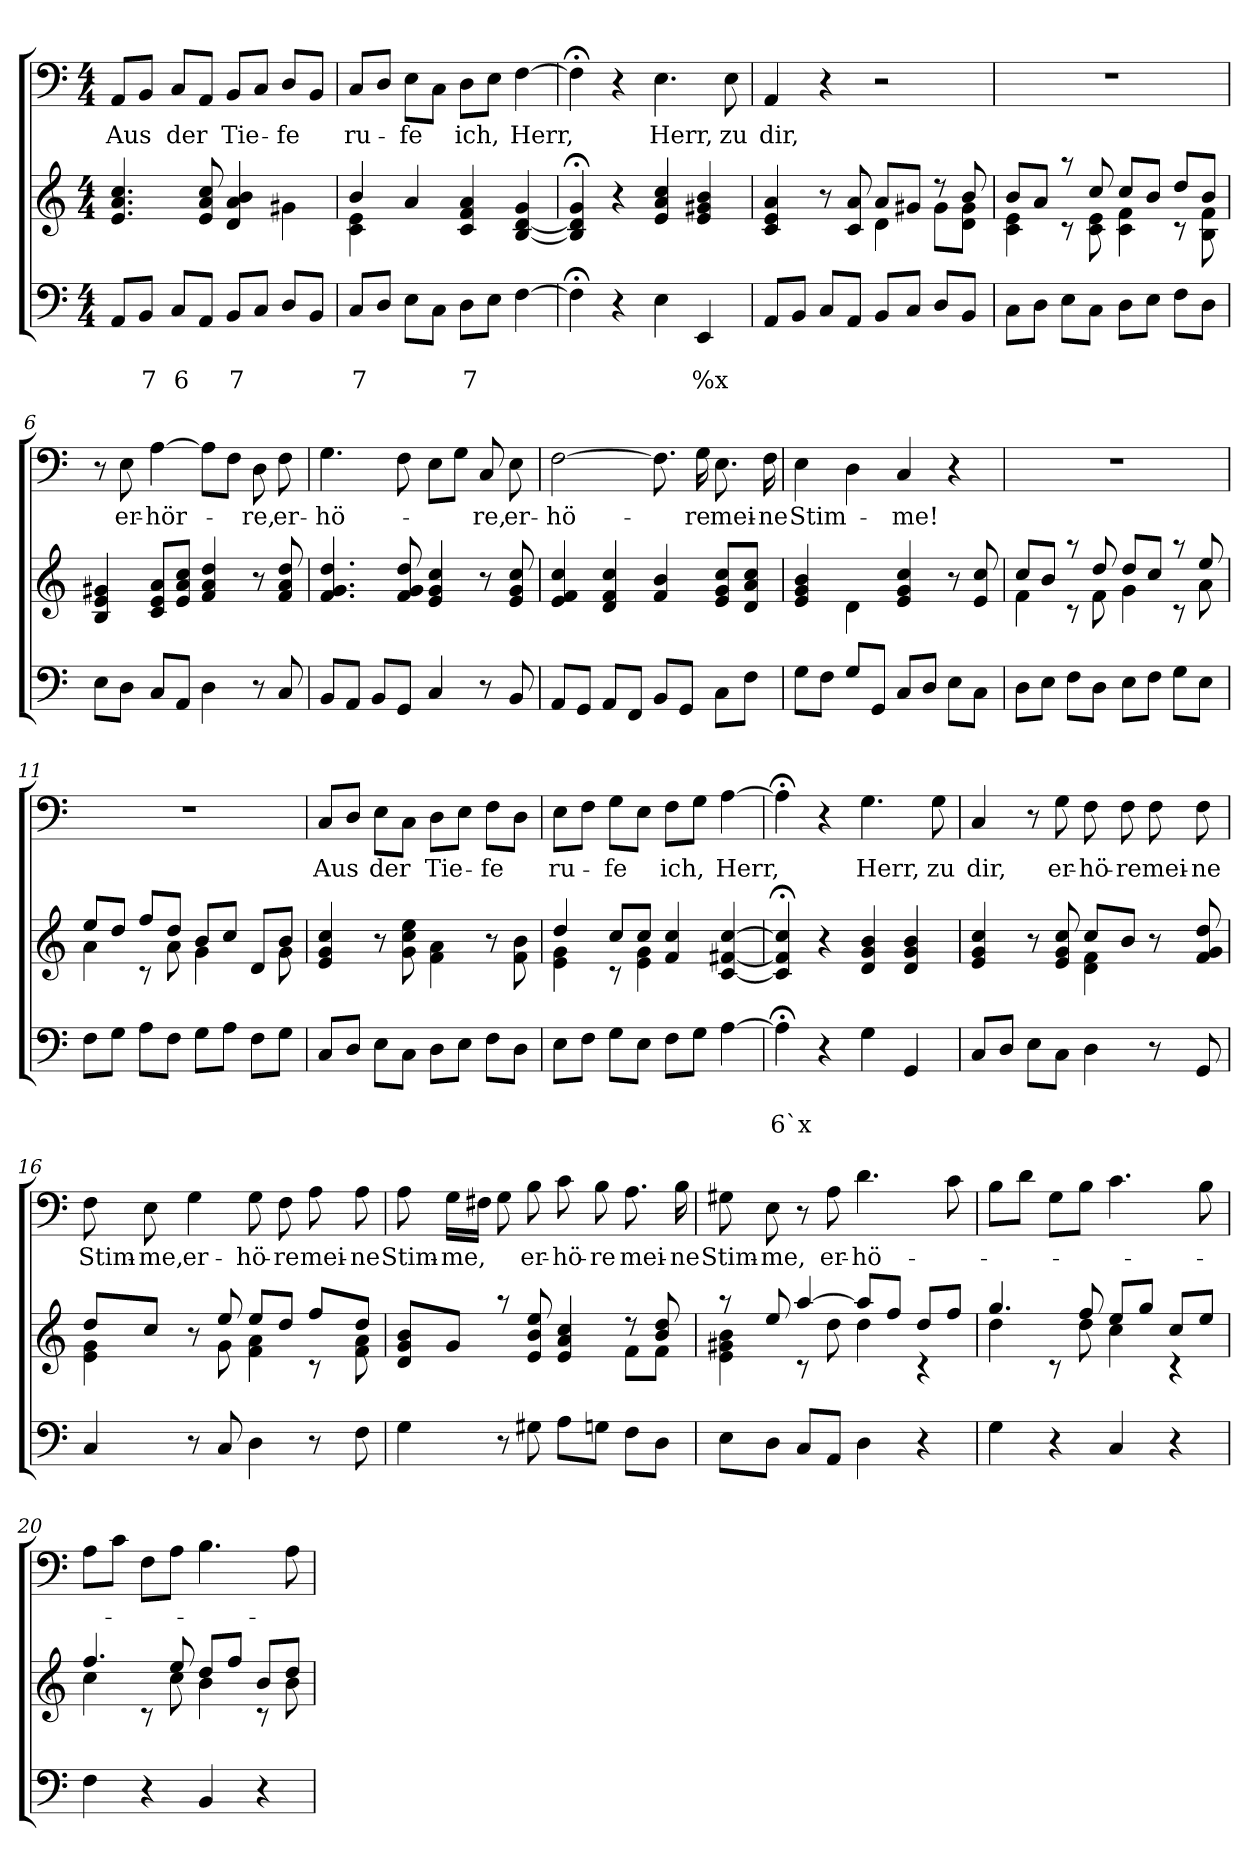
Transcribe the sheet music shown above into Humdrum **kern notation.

**kern	**text	**text	**kern	**kern	**text
*part2	*part2	*part2	*part2	*part1	*part1
*staff3	*staff3	*staff3	*staff2	*staff1	*staff1
*clefF4	*	*	*clefG2	*clefF4	*
*k[]	*	*	*k[]	*k[]	*
*C:	*	*	*C:	*C:	*
*M4/4	*	*	*M4/4	*M4/4	*
=1	=1	=1	=1	=1	=1
!	!	!	!	!	!LO:LY:b
8AA/L	.	.	4.e/ 4.a/ 4.cc/	8AA/L	Aus
!	!	!LO:LY:b	!	!	!
8BB/J	.	7	.	8BB/J	.
!	!	!LO:LY:b	!	!	!LO:LY:b
8C/L	.	6	.	8C/L	der
8AA/J	.	.	8e/ 8a/ 8cc/	8AA/J	.
!	!	!LO:LY:b	!	!	!LO:LY:b
8BB/L	.	7	4d/ 4a/ 4b/	8BB/L	Tie-
8C/J	.	.	.	8C/J	.
!	!	!	!	!	!LO:LY:b
8D/L	.	.	4g#X\	8D/L	-fe
8BB/J	.	.	.	8BB/J	.
=2	=2	=2	=2	=2	=2
!	!	!LO:LY:b	!	!	!LO:LY:b
*	*	*	*^	*	*
8C/L	.	7	4b/	4c\ 4e\	8C/L	ru-
8D/J	.	.	.	.	8D/J	.
!	!	!	!	!	!	!LO:LY:b
8E\L	.	.	4a/	2.ryy	8E\L	-fe
8C\J	.	.	.	.	8C\J	.
!	!	!LO:LY:b	!	!	!	!LO:LY:b
8D\L	.	7	4c/ 4f/ 4a/	.	8D\L	ich,
8E\J	.	.	.	.	8E\J	.
!	!	!	!	!	!	!LO:LY:b
[>4F\	.	.	[<4B/ [<4d/ 4g/	.	[>4F\	Herr,
*	*	*	*v	*v	*	*
=3	=3	=3	=3	=3	=3
4F;<\]	.	.	4B/];< 4d/];< 4g/;<	4F;<\]	.
4r	.	.	4r	4r	.
!	!	!	!	!	!LO:LY:b
4E\	.	.	4e/ 4a/ 4cc/	4.E\	Herr,
!	!	!LO:LY:b	!	!	!
4EE/	.	%x	4e/ 4g#X/ 4b/	.	.
!	!	!	!	!	!LO:LY:b
.	.	.	.	8E\	zu
=4	=4	=4	=4	=4	=4
*	*	*	*^	*	*
!	!	!	!	!	!	!LO:LY:b
8AA/L	.	.	4c/ 4e/ 4a/	2ryy	4AA/	dir,
8BB/J	.	.	.	.	.	.
8C/L	.	.	8r	.	4r	.
8AA/J	.	.	8c/ 8a/	.	.	.
8BB/L	.	.	8a/L	4d\	2r	.
8C/J	.	.	8g#X/J	.	.	.
8D/L	.	.	8rdd	8g#\L	.	.
8BB/J	.	.	8b/	8d\ 8g#\J	.	.
!!LO:LB:g=z
=5	=5	=5	=5	=5	=5	=5
8C\L	.	.	8b/L	4c\ 4e\	1r	.
8D\J	.	.	8a/J	.	.	.
8E\L	.	.	8raa	8rc	.	.
8C\J	.	.	8cc/	8c\ 8e\	.	.
8D\L	.	.	8cc/L	4c\ 4f\	.	.
8E\J	.	.	8b/J	.	.	.
8F\L	.	.	8dd/L	8rc	.	.
8D\J	.	.	8b/J	8B\ 8f\	.	.
*	*	*	*v	*v	*	*
=6	=6	=6	=6	=6	=6
8E\L	.	.	4B/ 4e/ 4g#X/	8r	.
!	!	!	!	!	!LO:LY:b
8D\J	.	.	.	8E\	er-
!	!	!	!	!	!LO:LY:b
8C/L	.	.	8c/ 8e/ 8a/L	[>4A\	-hör-
8AA/J	.	.	8e/ 8a/ 8cc/J	.	.
4D\	.	.	4f/ 4a/ 4dd/	8A\L]	.
.	.	.	.	8F\J	.
!	!	!	!	!	!LO:LY:b
8r	.	.	8r	8D\	-re,
!	!	!	!	!	!LO:LY:b
8C/	.	.	8f/ 8a/ 8dd/	8F\	er-
=7	=7	=7	=7	=7	=7
!	!	!	!	!	!LO:LY:b
8BB/L	.	.	4.f/ 4.g/ 4.dd/	4.G\	-hö-
8AA/J	.	.	.	.	.
8BB/L	.	.	.	.	.
8GG/J	.	.	8f/ 8g/ 8dd/	8F\	.
4C/	.	.	4e/ 4g/ 4cc/	8E\L	.
.	.	.	.	8G\J	.
!	!	!	!	!	!LO:LY:b
8r	.	.	8r	8C/	-re,
!	!	!	!	!	!LO:LY:b
8BB/	.	.	8e/ 8g/ 8cc/	8E\	er-
=8	=8	=8	=8	=8	=8
!	!	!	!	!	!LO:LY:b
8AA/L	.	.	4e/ 4f/ 4cc/	[>2F\	-hö-
8GG/J	.	.	.	.	.
8AA/L	.	.	4d/ 4f/ 4cc/	.	.
8FF/J	.	.	.	.	.
8BB/L	.	.	4f/ 4b/	8.F\]	.
8GG/J	.	.	.	.	.
!	!	!	!	!	!LO:LY:b
.	.	.	.	16G\	-re
!	!	!	!	!	!LO:LY:b
8C\L	.	.	8e/ 8g/ 8cc/L	8.E\	mei-
8F\J	.	.	8d/ 8a/ 8cc/J	.	.
!	!	!	!	!	!LO:LY:b
.	.	.	.	16F\	-ne
=9	=9	=9	=9	=9	=9
!	!	!	!	!	!LO:LY:b
8G\L	.	.	4e/ 4g/ 4b/	4E\	Stim-
8F\J	.	.	.	.	.
8G/L	.	.	4d\	4D\	.
8GG/J	.	.	.	.	.
!	!	!	!	!	!LO:LY:b
8C/L	.	.	4e/ 4g/ 4cc/	4C/	-me!
8D/J	.	.	.	.	.
8E\L	.	.	8r	4r	.
8C\J	.	.	8e/ 8cc/	.	.
!!LO:LB:g=z
=10	=10	=10	=10	=10	=10
*	*	*	*^	*	*
8D\L	.	.	8cc/L	4f\	1r	.
8E\J	.	.	8b/J	.	.	.
8F\L	.	.	8raa	8rc	.	.
8D\J	.	.	8dd/	8f\	.	.
8E\L	.	.	8dd/L	4g\	.	.
8F\J	.	.	8cc/J	.	.	.
8G\L	.	.	8raa	8rc	.	.
8E\J	.	.	8ee/	8a\	.	.
=11	=11	=11	=11	=11	=11	=11
8F\L	.	.	8ee/L	4a\	1r	.
8G\J	.	.	8dd/J	.	.	.
8A\L	.	.	8ff/L	8rc	.	.
8F\J	.	.	8dd/J	8a\	.	.
8G\L	.	.	8b/L	4g\	.	.
8A\J	.	.	8cc/J	.	.	.
8F\L	.	.	8d/L	8ryy	.	.
8G\J	.	.	8b/J	8g\	.	.
=12	=12	=12	=12	=12	=12	=12
!	!	!	!	!	!	!LO:LY:b
*	*	*	*v	*v	*	*
8C/L	.	.	4e/ 4g/ 4cc/	8C/L	Aus
8D/J	.	.	.	8D/J	.
!	!	!	!	!	!LO:LY:b
8E\L	.	.	8r	8E\L	der
8C\J	.	.	8g\ 8cc\ 8ee\	8C\J	.
!	!	!	!	!	!LO:LY:b
8D\L	.	.	4f\ 4a\	8D\L	Tie-
8E\J	.	.	.	8E\J	.
!	!	!	!	!	!LO:LY:b
8F\L	.	.	8r	8F\L	-fe
8D\J	.	.	8f\ 8b\	8D\J	.
=13	=13	=13	=13	=13	=13
*	*	*	*^	*	*
!	!	!	!	!	!	!LO:LY:b
8E\L	.	.	4dd/	4e\ 4g\	8E\L	ru-
8F\J	.	.	.	.	8F\J	.
!	!	!	!	!	!	!LO:LY:b
8G\L	.	.	8cc/L	8rc	8G\L	-fe
8E\J	.	.	8cc/J	4e\ 4g\	8E\J	.
!	!	!	!	!	!	!LO:LY:b
8F\L	.	.	4f/ 4cc/	.	8F\L	ich,
8G\J	.	.	.	8ryy	8G\J	.
!	!	!	!	!	!	!LO:LY:b
[>4A\	.	.	[>4c/ [>4f#X/ [>4cc/	4ryy	[>4A\	Herr,
=14	=14	=14	=14	=14	=14	=14
!	!	!LO:LY:b	!	!	!	!
*	*	*	*v	*v	*	*
4A;<\]	.	6`x	4c/];< 4f#/];< 4cc/];<	4A;<\]	.
4r	.	.	4r	4r	.
!	!	!	!	!	!LO:LY:b
4G\	.	.	4d/ 4g/ 4b/	4.G\	Herr,
4GG/	.	.	4d/ 4g/ 4b/	.	.
!	!	!	!	!	!LO:LY:b
.	.	.	.	8G\	zu
!!LO:LB:g=z
=15	=15	=15	=15	=15	=15
*	*	*	*^	*	*
!	!	!	!	!	!	!LO:LY:b
8C/L	.	.	4e/ 4g/ 4cc/	2ryy	4C/	dir,
8D/J	.	.	.	.	.	.
8E\L	.	.	8r	.	8r	.
!	!	!	!	!	!	!LO:LY:b
8C\J	.	.	8e/ 8g/ 8cc/	.	8G\	er-
!	!	!	!	!	!	!LO:LY:b
4D\	.	.	8cc/L	4d\ 4f\	8F\	-hö-
!	!	!	!	!	!	!LO:LY:b
.	.	.	8b/J	.	8F\	-re
!	!	!	!	!	!	!LO:LY:b
8r	.	.	8r	4ryy	8F\	mei-
!	!	!	!	!	!	!LO:LY:b
8GG/	.	.	8f/ 8g/ 8dd/	.	8F\	-ne
=16	=16	=16	=16	=16	=16	=16
!	!	!	!	!	!	!LO:LY:b
4C/	.	.	8dd/L	4e\ 4g\	8F\	Stim-
!	!	!	!	!	!	!LO:LY:b
.	.	.	8cc/J	.	8E\	-me,
!	!	!	!	!	!	!LO:LY:b
8r	.	.	8r	8ryy	4G\	er-
8C/	.	.	8ee/	8g\	.	.
!	!	!	!	!	!	!LO:LY:b
4D\	.	.	8ee/L	4f\ 4a\	8G\	-hö-
!	!	!	!	!	!	!LO:LY:b
.	.	.	8dd/J	.	8F\	-re
!	!	!	!	!	!	!LO:LY:b
8r	.	.	8ff/L	8rc	8A\	mei-
!	!	!	!	!	!	!LO:LY:b
8F\	.	.	8dd/J	8f\ 8a\	8A\	-ne
=17	=17	=17	=17	=17	=17	=17
!	!	!	!	!	!	!LO:LY:b
4G\	.	.	8d/ 8g/ 8b/L	2.ryy	8A\	Stim-
!	!	!	!	!	!	!LO:LY:b
.	.	.	8g/J	.	16G\LL	-me,
.	.	.	.	.	16F#X\JJ	.
8r	.	.	8raa	.	8G\	.
!	!	!	!	!	!	!LO:LY:b
8G#X\	.	.	8e/ 8b/ 8ee/	.	8B\	er-
!	!	!	!	!	!	!LO:LY:b
8A\L	.	.	4e/ 4a/ 4cc/	.	8c\	-hö-
!	!	!	!	!	!	!LO:LY:b
8Gn\J	.	.	.	.	8B\	-re
!	!	!	!	!	!	!LO:LY:b
8F\L	.	.	8r	8f\L	8.A\	mei-
8D\J	.	.	8b/ 8dd/	8f\J	.	.
!	!	!	!	!	!	!LO:LY:b
.	.	.	.	.	16B\	-ne
=18	=18	=18	=18	=18	=18	=18
!	!	!	!	!	!	!LO:LY:b
8E\L	.	.	8raa	4e\ 4g#X\ 4b\	8G#X\	Stim-
!	!	!	!	!	!	!LO:LY:b
8D\J	.	.	8ee/	.	8E\	-me,
8C/L	.	.	[>4aa/	8rc	8r	.
!	!	!	!	!	!	!LO:LY:b
8AA/J	.	.	.	8dd\	8A\	er-
!	!	!	!	!	!	!LO:LY:b
4D\	.	.	8aa/L]	4dd\	4.d\	-hö-
.	.	.	8ff/J	.	.	.
4r	.	.	8dd/L	4rc	.	.
.	.	.	8ff/J	.	8c\	.
!!LO:PB:g=z
=19	=19	=19	=19	=19	=19	=19
4G\	.	.	4.gg/	4dd\	8B\L	.
.	.	.	.	.	8d\J	.
4r	.	.	.	8rc	8G\L	.
.	.	.	8ff/	8dd\	8B\J	.
4C/	.	.	8ee/L	4cc\	4.c\	.
.	.	.	8gg/J	.	.	.
4r	.	.	8cc/L	4rc	.	.
.	.	.	8ee/J	.	8B\	.
=20	=20	=20	=20	=20	=20	=20
4F\	.	.	4.ff/	4cc\	8A\L	.
.	.	.	.	.	8c\J	.
4r	.	.	.	8rc	8F\L	.
.	.	.	8ee/	8cc\	8A\J	.
4BB/	.	.	8dd/L	4b\	4.B\	.
.	.	.	8ff/J	.	.	.
4r	.	.	8b/L	8rc	.	.
.	.	.	8dd/J	8b\	8A\	.
*	*	*	*v	*v	*	*
=	=	=	=	=	=
*-	*-	*-	*-	*-	*-
